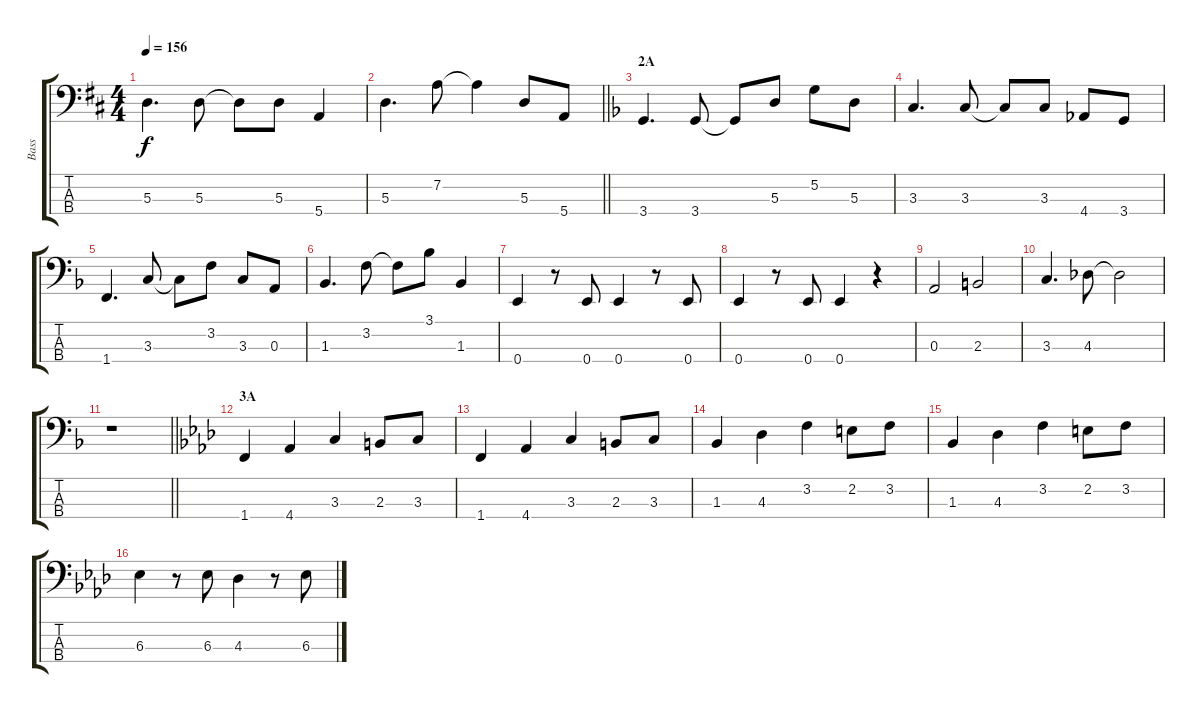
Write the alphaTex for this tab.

\track ("Bass" "Bass") {instrument electricbasspick}
\staff {score tabs}
\tuning (G2 D2 A1 E1) {hide}
\ts (4 4)
\tempo 156
\clef f4
\ks d
5.3.4{d dy f} 5.3.8 5.3{t}.8 5.3.8 5.4.4 |
\barLineRight lightlight
5.3.4{d} 7.2.8 7.2{t}.4 5.3.8 5.4.8 |
\section ("" "2A")
\ks f
3.4.4{d} 3.4.8 3.4{t}.8 5.3.8 5.2.8 5.3.8 |
3.3.4{d} 3.3.8 3.3{t}.8 3.3.8 4.4.8 3.4.8 |
1.4.4{d} 3.3.8 3.3{t}.8 3.2.8 3.3.8 0.3.8 |
1.3.4{d} 3.2.8 3.2{t}.8 3.1.8 1.3.4 |
0.4.4 r.8 0.4.8 0.4.4 r.8 0.4.8 |
0.4.4 r.8 0.4.8 0.4.4 r.4 |
0.3.2 2.3.2 |
3.3.4{d} 4.3.8 4.3{t}.2 |
\barLineRight lightlight
r.1 |
\section ("" "3A")
\ks ab
1.4.4 4.4.4 3.3.4 2.3.8 3.3.8 |
1.4.4 4.4.4 3.3.4 2.3.8 3.3.8 |
1.3.4 4.3.4 3.2.4 2.2.8 3.2.8 |
1.3.4 4.3.4 3.2.4 2.2.8 3.2.8 |
6.3.4 r.8 6.3.8 4.3.4 r.8 6.3.8
